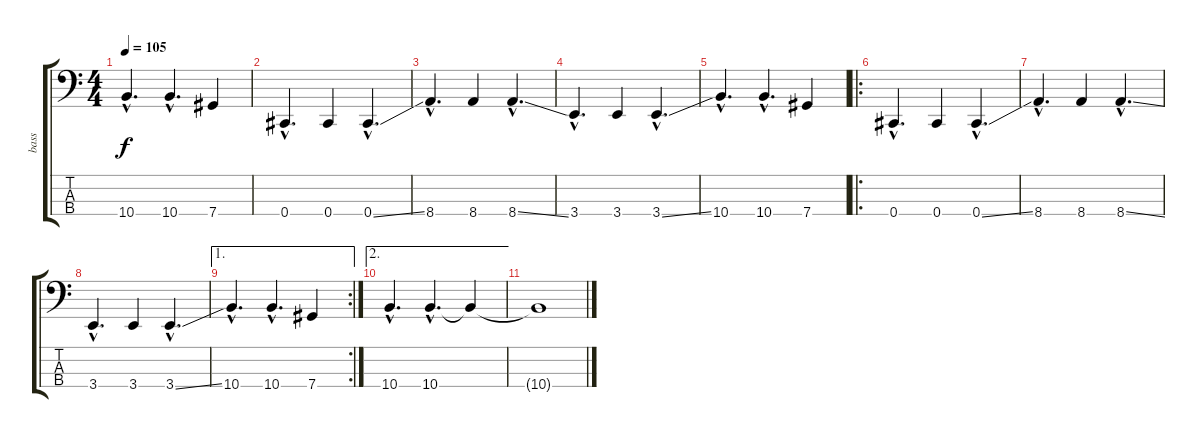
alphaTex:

\track ("bass" "bass") {instrument electricbassfinger}
\staff {score tabs}
\tuning (Gb2 Db2 Ab1 Db1) {hide}
\ts (4 4)
\tempo 105
\clef f4
\ks c
10.4{hac}.4{d dy f} 10.4{hac}.4{d} 7.4.4 |
0.4{hac}.4{d} 0.4.4 0.4{ss hac}.4{d} |
8.4{hac}.4{d} 8.4.4 8.4{ss hac}.4{d} |
3.4{hac}.4{d} 3.4.4 3.4{ss hac}.4{d} |
10.4{hac}.4{d} 10.4{hac}.4{d} 7.4.4 |
\ro
0.4{hac}.4{d} 0.4.4 0.4{ss hac}.4{d} |
8.4{hac}.4{d} 8.4.4 8.4{ss hac}.4{d} |
3.4{hac}.4{d} 3.4.4 3.4{ss hac}.4{d} |
\ae 1
\rc 2
10.4{hac}.4{d} 10.4{hac}.4{d} 7.4.4 |
\ae 2
10.4{hac}.4{d} 10.4{hac}.4{d} 10.4{t}.4 |
10.4{t}.1
